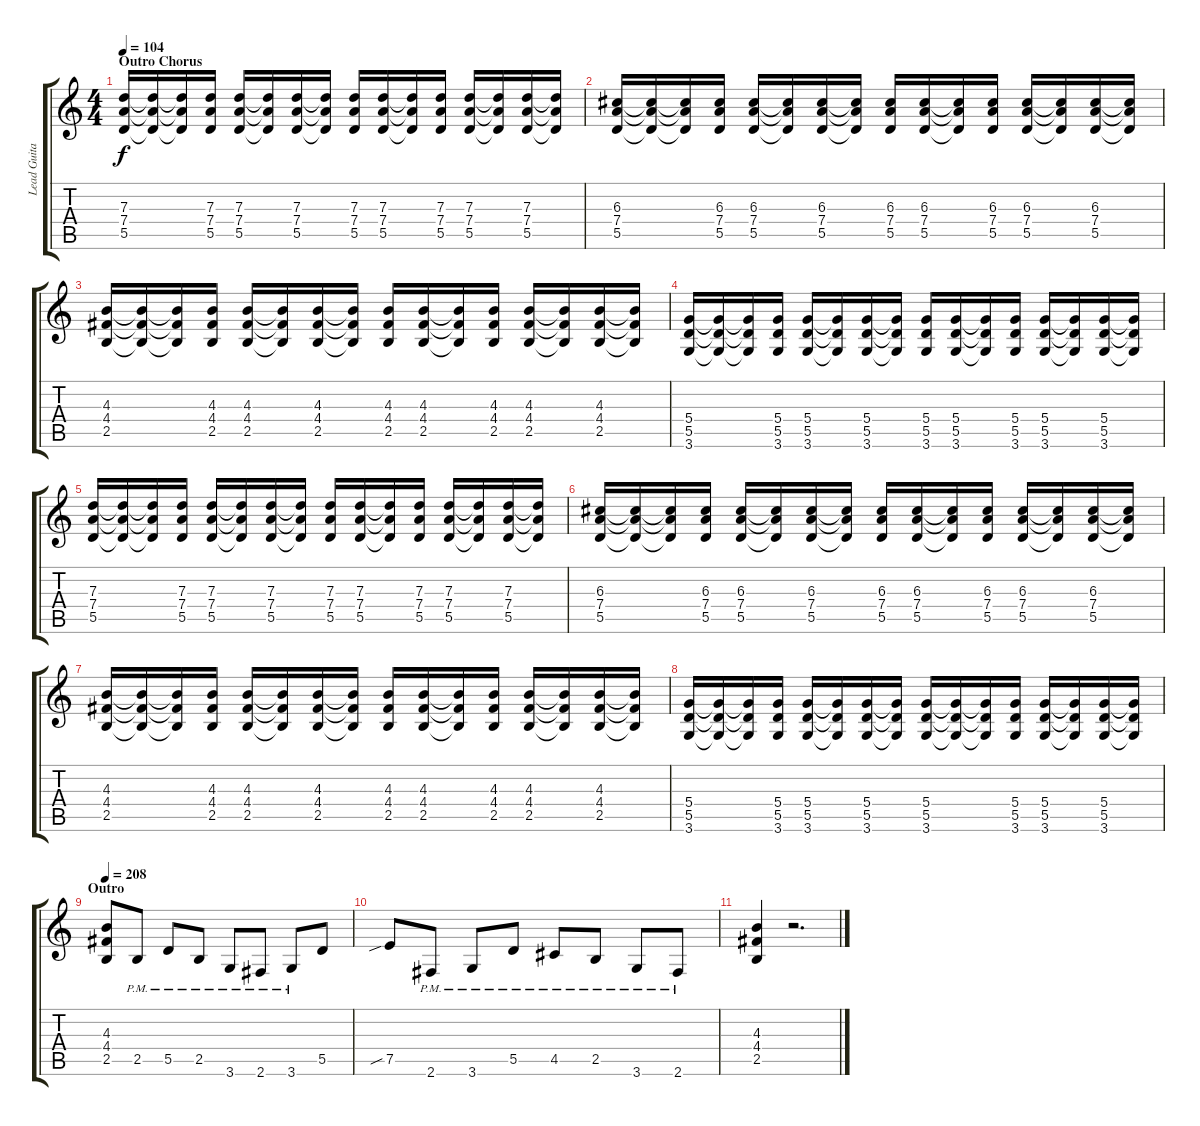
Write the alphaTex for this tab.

\track ("Lead Guitar" "Lead Guita") {instrument distortionguitar}
\staff {score tabs}
\tuning (E4 B3 G3 D3 A2 E2) {hide}
\ts (4 4)
\section ("" "Outro Chorus")
\tempo 104
\clef g2
\ks c
(7.3 7.4 5.5).16{dy f} (7.3{t} 7.4{t} 5.5{t}).16 (7.3{t} 7.4{t} 5.5{t}).16 (7.3 7.4 5.5).16 (7.3 7.4 5.5).16 (7.3{t} 7.4{t} 5.5{t}).16 (7.3 7.4 5.5).16 (7.3{t} 7.4{t} 5.5{t}).16 (7.3 7.4 5.5).16 (7.3 7.4 5.5).16 (7.3{t} 7.4{t} 5.5{t}).16 (7.3 7.4 5.5).16 (7.3 7.4 5.5).16 (7.3{t} 7.4{t} 5.5{t}).16 (7.3 7.4 5.5).16 (7.3{t} 7.4{t} 5.5{t}).16 |
(6.3 7.4 5.5).16 (6.3{t} 7.4{t} 5.5{t}).16 (6.3{t} 7.4{t} 5.5{t}).16 (6.3 7.4 5.5).16 (6.3 7.4 5.5).16 (6.3{t} 7.4{t} 5.5{t}).16 (6.3 7.4 5.5).16 (6.3{t} 7.4{t} 5.5{t}).16 (6.3 7.4 5.5).16 (6.3 7.4 5.5).16 (6.3{t} 7.4{t} 5.5{t}).16 (6.3 7.4 5.5).16 (6.3 7.4 5.5).16 (6.3{t} 7.4{t} 5.5{t}).16 (6.3 7.4 5.5).16 (6.3{t} 7.4{t} 5.5{t}).16 |
(4.3 4.4 2.5).16 (4.3{t} 4.4{t} 2.5{t}).16 (4.3{t} 4.4{t} 2.5{t}).16 (4.3 4.4 2.5).16 (4.3 4.4 2.5).16 (4.3{t} 4.4{t} 2.5{t}).16 (4.3 4.4 2.5).16 (4.3{t} 4.4{t} 2.5{t}).16 (4.3 4.4 2.5).16 (4.3 4.4 2.5).16 (4.3{t} 4.4{t} 2.5{t}).16 (4.3 4.4 2.5).16 (4.3 4.4 2.5).16 (4.3{t} 4.4{t} 2.5{t}).16 (4.3 4.4 2.5).16 (4.3{t} 4.4{t} 2.5{t}).16 |
(5.4 5.5 3.6).16 (5.4{t} 5.5{t} 3.6{t}).16 (5.4{t} 5.5{t} 3.6{t}).16 (5.4 5.5 3.6).16 (5.4 5.5 3.6).16 (5.4{t} 5.5{t} 3.6{t}).16 (5.4 5.5 3.6).16 (5.4{t} 5.5{t} 3.6{t}).16 (5.4 5.5 3.6).16 (5.4 5.5 3.6).16 (5.4{t} 5.5{t} 3.6{t}).16 (5.4 5.5 3.6).16 (5.4 5.5 3.6).16 (5.4{t} 5.5{t} 3.6{t}).16 (5.4 5.5 3.6).16 (5.4{t} 5.5{t} 3.6{t}).16 |
(7.3 7.4 5.5).16 (7.3{t} 7.4{t} 5.5{t}).16 (7.3{t} 7.4{t} 5.5{t}).16 (7.3 7.4 5.5).16 (7.3 7.4 5.5).16 (7.3{t} 7.4{t} 5.5{t}).16 (7.3 7.4 5.5).16 (7.3{t} 7.4{t} 5.5{t}).16 (7.3 7.4 5.5).16 (7.3 7.4 5.5).16 (7.3{t} 7.4{t} 5.5{t}).16 (7.3 7.4 5.5).16 (7.3 7.4 5.5).16 (7.3{t} 7.4{t} 5.5{t}).16 (7.3 7.4 5.5).16 (7.3{t} 7.4{t} 5.5{t}).16 |
(6.3 7.4 5.5).16 (6.3{t} 7.4{t} 5.5{t}).16 (6.3{t} 7.4{t} 5.5{t}).16 (6.3 7.4 5.5).16 (6.3 7.4 5.5).16 (6.3{t} 7.4{t} 5.5{t}).16 (6.3 7.4 5.5).16 (6.3{t} 7.4{t} 5.5{t}).16 (6.3 7.4 5.5).16 (6.3 7.4 5.5).16 (6.3{t} 7.4{t} 5.5{t}).16 (6.3 7.4 5.5).16 (6.3 7.4 5.5).16 (6.3{t} 7.4{t} 5.5{t}).16 (6.3 7.4 5.5).16 (6.3{t} 7.4{t} 5.5{t}).16 |
(4.3 4.4 2.5).16 (4.3{t} 4.4{t} 2.5{t}).16 (4.3{t} 4.4{t} 2.5{t}).16 (4.3 4.4 2.5).16 (4.3 4.4 2.5).16 (4.3{t} 4.4{t} 2.5{t}).16 (4.3 4.4 2.5).16 (4.3{t} 4.4{t} 2.5{t}).16 (4.3 4.4 2.5).16 (4.3 4.4 2.5).16 (4.3{t} 4.4{t} 2.5{t}).16 (4.3 4.4 2.5).16 (4.3 4.4 2.5).16 (4.3{t} 4.4{t} 2.5{t}).16 (4.3 4.4 2.5).16 (4.3{t} 4.4{t} 2.5{t}).16 |
(5.4 5.5 3.6).16 (5.4{t} 5.5{t} 3.6{t}).16 (5.4{t} 5.5{t} 3.6{t}).16 (5.4 5.5 3.6).16 (5.4 5.5 3.6).16 (5.4{t} 5.5{t} 3.6{t}).16 (5.4 5.5 3.6).16 (5.4{t} 5.5{t} 3.6{t}).16 (5.4 5.5 3.6).16 (5.4{t} 5.5{t} 3.6{t}).16 (5.4{t} 5.5{t} 3.6{t}).16 (5.4 5.5 3.6).16 (5.4 5.5 3.6).16 (5.4{t} 5.5{t} 3.6{t}).16 (5.4 5.5 3.6).16 (5.4{t} 5.5{t} 3.6{t}).16 |
\section ("" "Outro")
\tempo 208
(4.3 4.4 2.5).8 2.5{pm}.8 5.5{pm}.8 2.5{pm}.8 3.6{pm}.8 2.6{pm}.8 3.6{pm}.8 5.5.8 |
7.5{sib}.8 2.6{pm}.8 3.6{pm}.8 5.5{pm}.8 4.5{pm}.8 2.5{pm}.8 3.6{pm}.8 2.6{pm}.8 |
(4.3 4.4 2.5).4 r.2{d}
